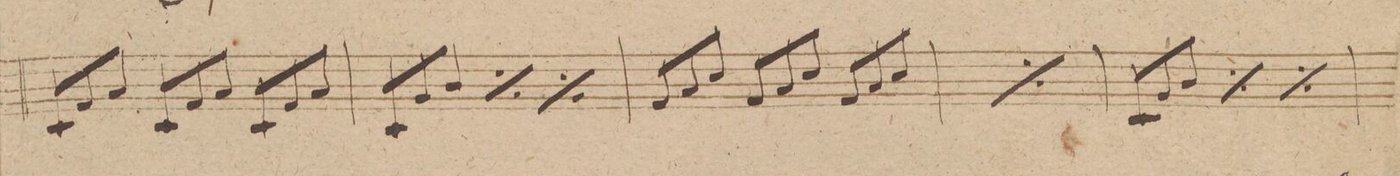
**kern	**dynam
*I"Viola.	*
*clefC3	*
*k[f#]	*
*met(c)	*
*M3/4	*
12D/L	.
12G/	.
12B/J	.
12D/L	.
12G/	.
12B/J	.
12D/L	.
12G/	.
12B/J	.
=100	=100
12D/L	.
12A/	.
12c/J	.
*rep	*
12D/L	.
12A/	.
12c/J	.
*Xrep	*
*rep	*
12D/L	.
12A/	.
12c/J	.
*Xrep	*
=101	=101
12G/L	.
12B/	.
12d/J	.
12G/L	.
12B/	.
12d/J	.
12G/L	.
12B/	.
12d/J	.
=102	=102
*rep	*
12G/L	.
12B/	.
12d/J	.
12G/L	.
12B/	.
12d/J	.
12G/L	.
12B/	.
12d/J	.
*Xrep	*
=103	=103
12D/L	.
12A/	.
12c/J	.
*rep	*
12D/L	.
12A/	.
12c/J	.
*Xrep	*
*rep	*
12D/L	.
12A/	.
12c/J	.
*Xrep	*
=104	=104
*-	*-
